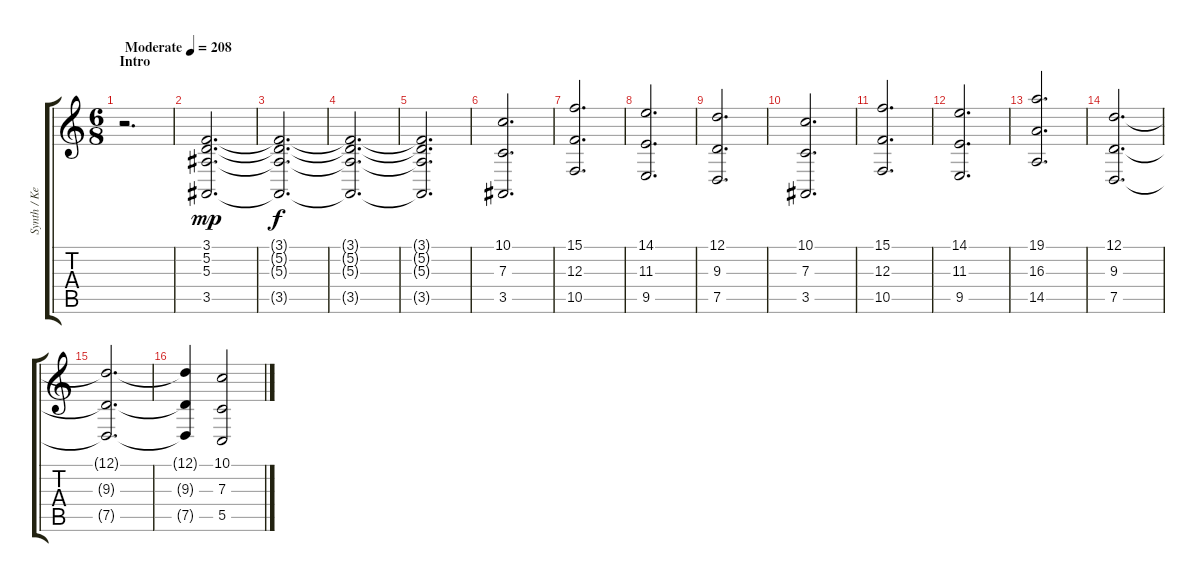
\track ("Synth / Keyboard" "Synth / Ke") {instrument synthstrings2}
\staff {score tabs}
\tuning (D4 A3 F3 C3 G2 D2) {hide}
\ts (6 8)
\section ("" "Intro")
\tempo (208 "Moderate")
\clef g2
\ks c
r.2{d dy mp volume 0 instrument synthstrings2} |
(3.1 5.2 5.3 3.5).2{d volume 8} |
(3.1{t} 5.2{t} 5.3{t} 3.5{t}).2{d dy f} |
(3.1{t} 5.2{t} 5.3{t} 3.5{t}).2{d} |
(3.1{t} 5.2{t} 5.3{t} 3.5{t}).2{d} |
(10.1 7.3 3.5).2{d} |
(15.1 12.3 10.5).2{d} |
(14.1 11.3 9.5).2{d} |
(12.1 9.3 7.5).2{d} |
(10.1 7.3 3.5).2{d} |
(15.1 12.3 10.5).2{d} |
(14.1 11.3 9.5).2{d} |
(19.1 16.3 14.5).2{d} |
(12.1 9.3 7.5).2{d} |
(12.1{t} 9.3{t} 7.5{t}).2{d} |
(12.1{t} 9.3{t} 7.5{t}).4 (10.1 7.3 5.5).2
